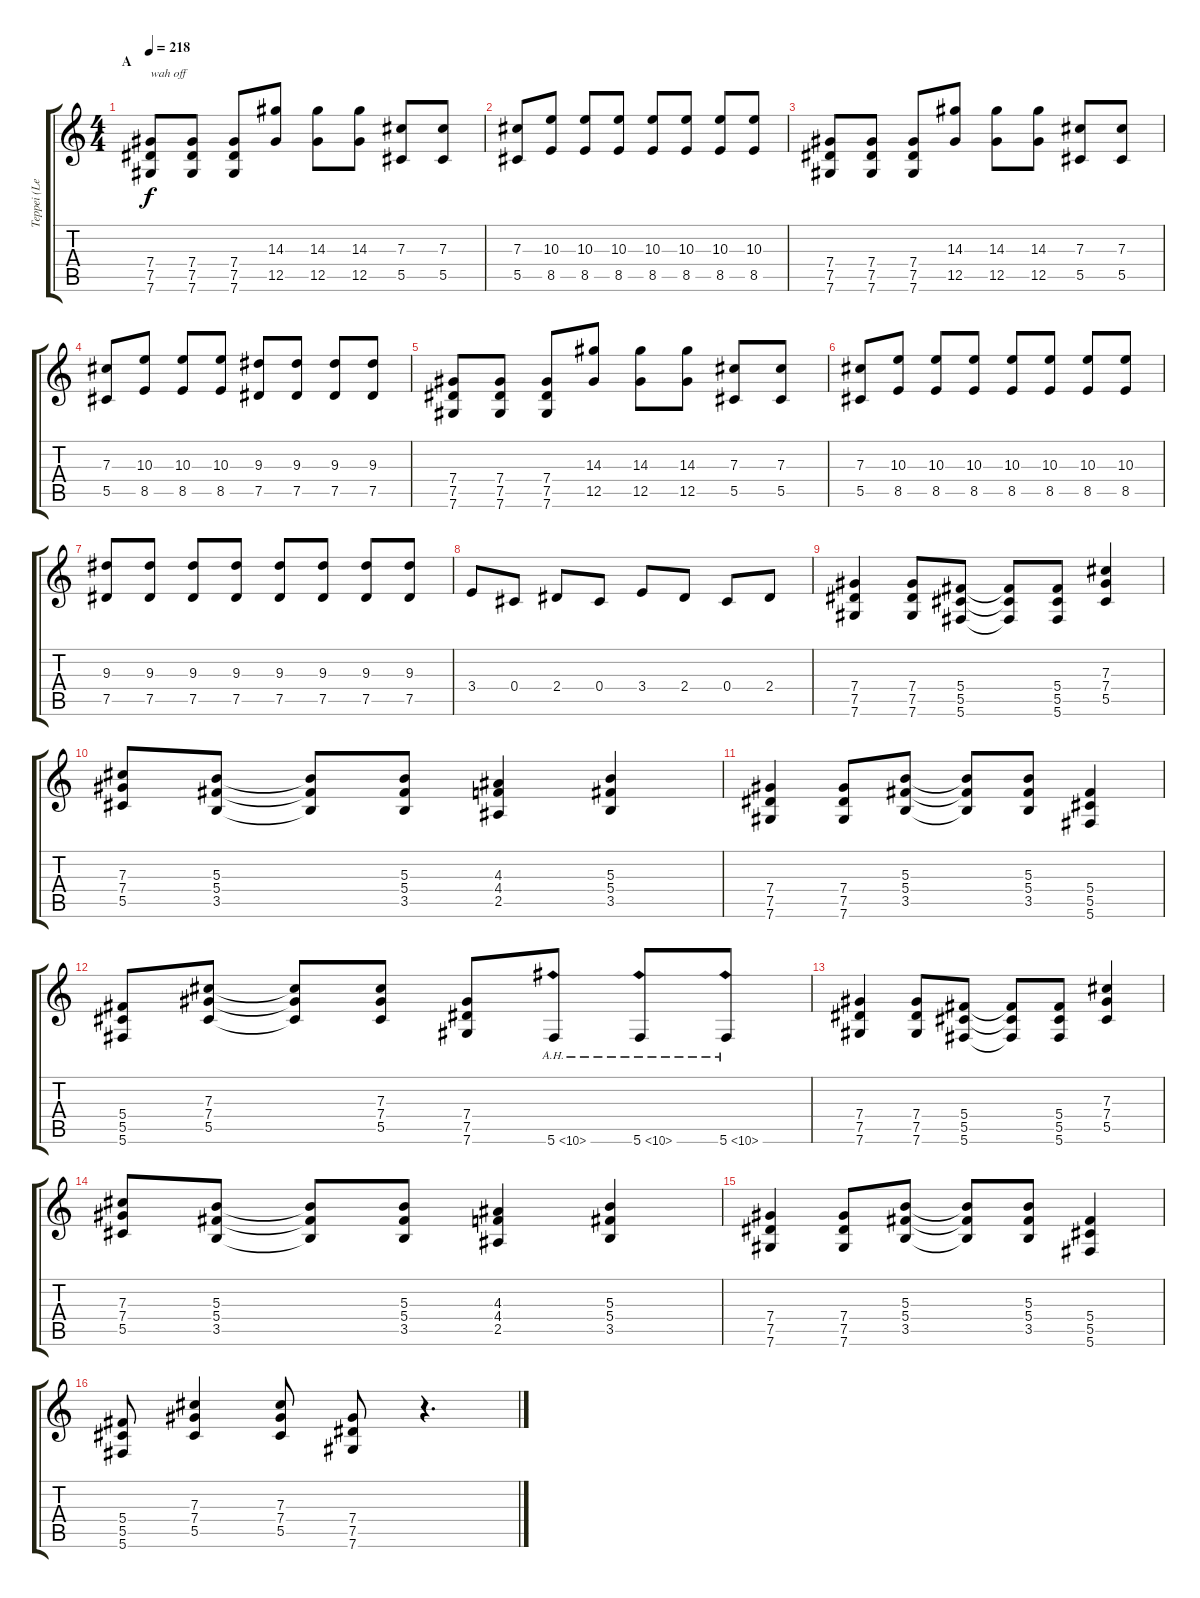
\track ("Teppei (Lead)" "Teppei (Le") {instrument overdrivenguitar}
\staff {score tabs}
\tuning (Eb4 Bb3 Gb3 Db3 Ab2 Db2) {hide}
\ts (4 4)
\section ("" "A")
\tempo 218
\clef g2
\ks c
(7.4 7.5 7.6).8{txt "wah off" dy f} (7.4 7.5 7.6).8 (7.4 7.5 7.6).8 (14.3 12.5).8 (14.3 12.5).8 (14.3 12.5).8 (7.3 5.5).8 (7.3 5.5).8 |
(7.3 5.5).8 (10.3 8.5).8 (10.3 8.5).8 (10.3 8.5).8 (10.3 8.5).8 (10.3 8.5).8 (10.3 8.5).8 (10.3 8.5).8 |
(7.4 7.5 7.6).8 (7.4 7.5 7.6).8 (7.4 7.5 7.6).8 (14.3 12.5).8 (14.3 12.5).8 (14.3 12.5).8 (7.3 5.5).8 (7.3 5.5).8 |
(7.3 5.5).8 (10.3 8.5).8 (10.3 8.5).8 (10.3 8.5).8 (9.3 7.5).8 (9.3 7.5).8 (9.3 7.5).8 (9.3 7.5).8 |
(7.4 7.5 7.6).8 (7.4 7.5 7.6).8 (7.4 7.5 7.6).8 (14.3 12.5).8 (14.3 12.5).8 (14.3 12.5).8 (7.3 5.5).8 (7.3 5.5).8 |
(7.3 5.5).8 (10.3 8.5).8 (10.3 8.5).8 (10.3 8.5).8 (10.3 8.5).8 (10.3 8.5).8 (10.3 8.5).8 (10.3 8.5).8 |
(9.3 7.5).8 (9.3 7.5).8 (9.3 7.5).8 (9.3 7.5).8 (9.3 7.5).8 (9.3 7.5).8 (9.3 7.5).8 (9.3 7.5).8 |
3.4.8 0.4.8 2.4.8 0.4.8 3.4.8 2.4.8 0.4.8 2.4.8 |
(7.4 7.5 7.6).4 (7.4 7.5 7.6).8 (5.4 5.5 5.6).8 (5.4{t} 5.5{t} 5.6{t}).8 (5.4 5.5 5.6).8 (7.3 7.4 5.5).4 |
(7.3 7.4 5.5).8 (5.3 5.4 3.5).8 (5.3{t} 5.4{t} 3.5{t}).8 (5.3 5.4 3.5).8 (4.3 4.4 2.5).4 (5.3 5.4 3.5).4 |
(7.4 7.5 7.6).4 (7.4 7.5 7.6).8 (5.3 5.4 3.5).8 (5.3{t} 5.4{t} 3.5{t}).8 (5.3 5.4 3.5).8 (5.4 5.5 5.6).4 |
(5.4 5.5 5.6).8 (7.3 7.4 5.5).8 (7.3{t} 7.4{t} 5.5{t}).8 (7.3 7.4 5.5).8 (7.4 7.5 7.6).8 5.6{ah 5}.8 5.6{ah 5}.8 5.6{ah 5}.8 |
(7.4 7.5 7.6).4 (7.4 7.5 7.6).8 (5.4 5.5 5.6).8 (5.4{t} 5.5{t} 5.6{t}).8 (5.4 5.5 5.6).8 (7.3 7.4 5.5).4 |
(7.3 7.4 5.5).8 (5.3 5.4 3.5).8 (5.3{t} 5.4{t} 3.5{t}).8 (5.3 5.4 3.5).8 (4.3 4.4 2.5).4 (5.3 5.4 3.5).4 |
(7.4 7.5 7.6).4 (7.4 7.5 7.6).8 (5.3 5.4 3.5).8 (5.3{t} 5.4{t} 3.5{t}).8 (5.3 5.4 3.5).8 (5.4 5.5 5.6).4 |
(5.4 5.5 5.6).8 (7.3 7.4 5.5).4 (7.3 7.4 5.5).8 (7.4 7.5 7.6).8 r.4{d}
